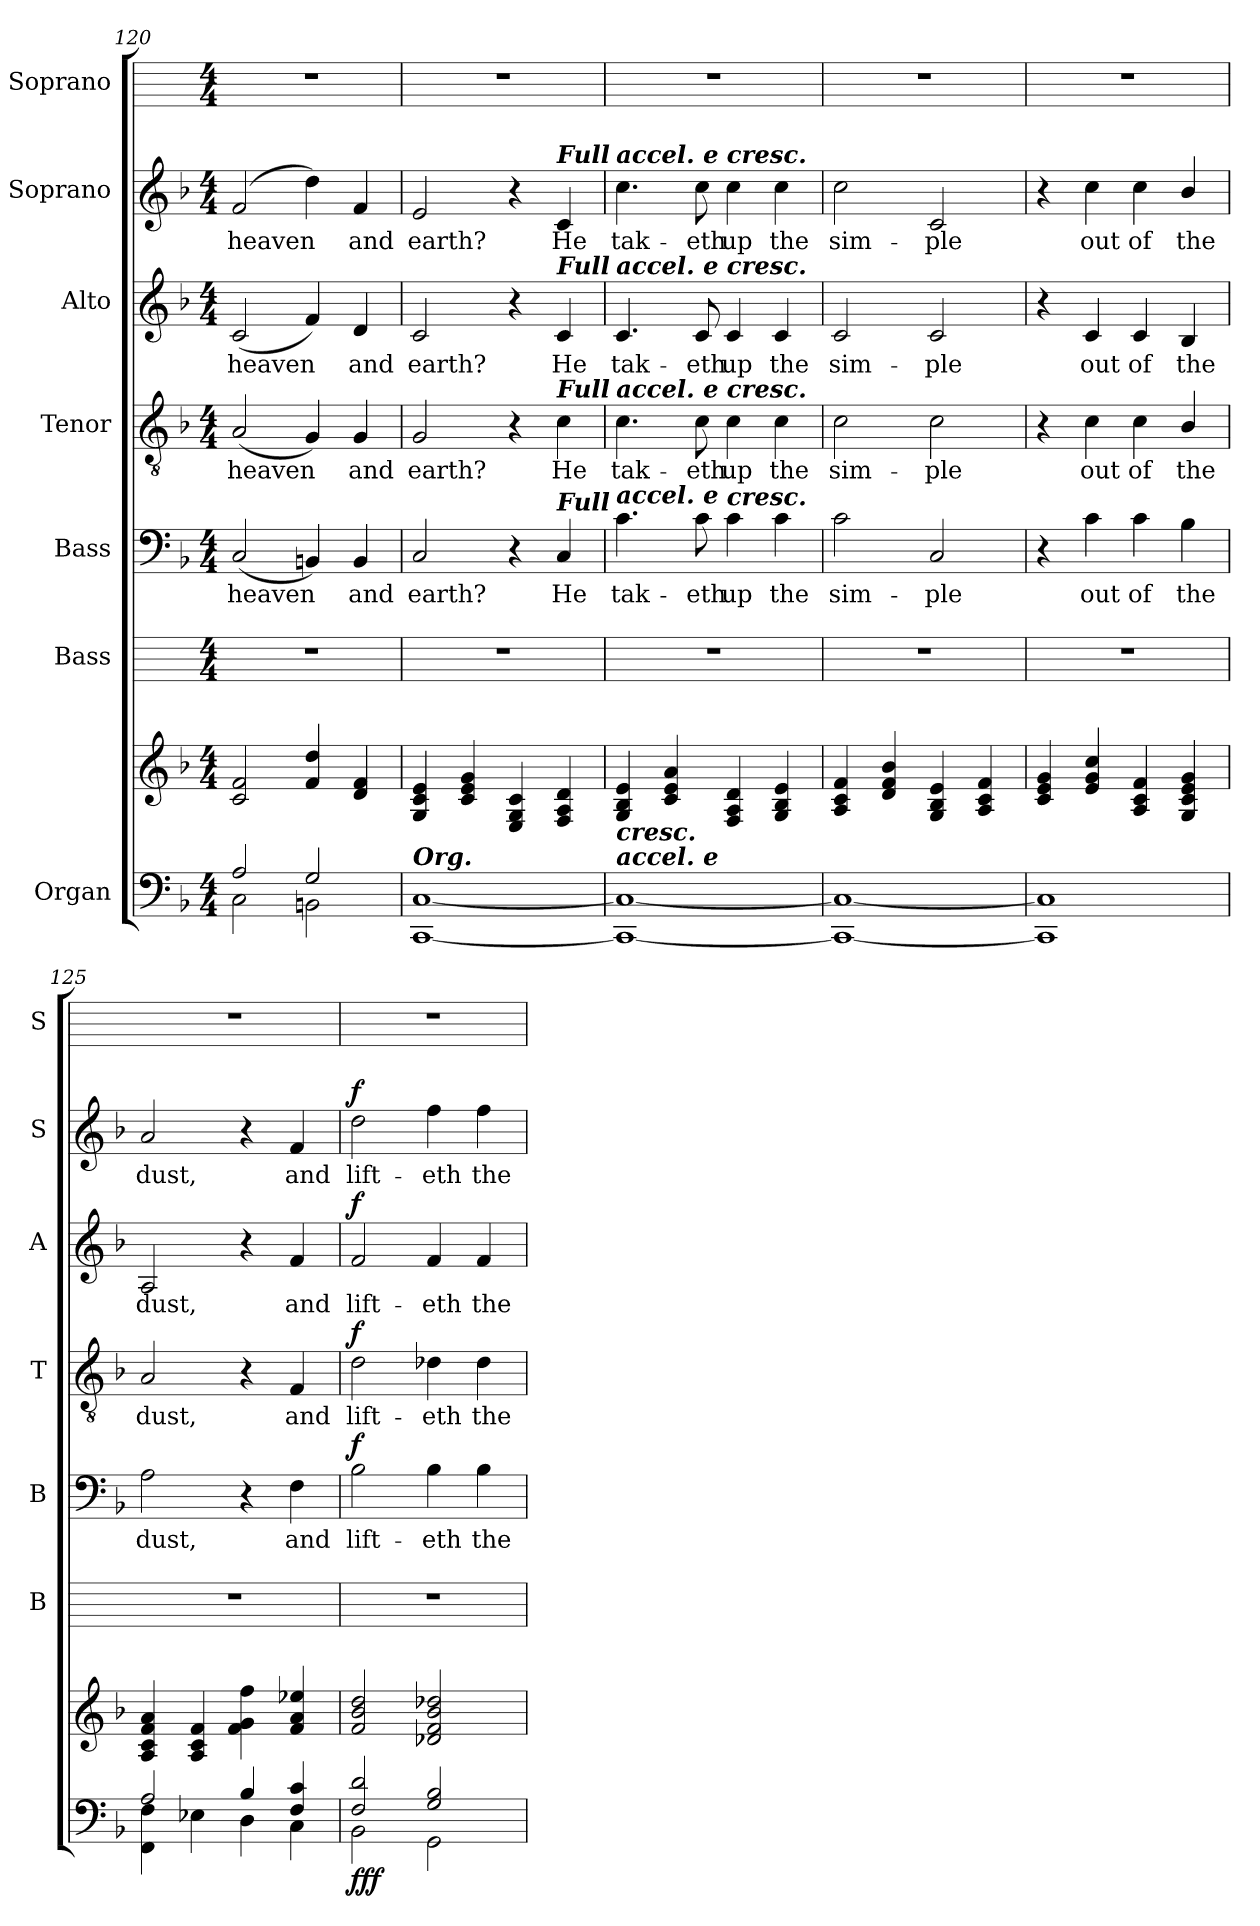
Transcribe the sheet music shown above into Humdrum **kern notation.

**kern	**kern	**dynam	**kern	**kern	**text	**dynam	**kern	**text	**dynam	**kern	**text	**dynam	**kern	**text	**dynam	**kern
*part7	*part7	*part7	*part6	*part5	*part5	*part5	*part4	*part4	*part4	*part3	*part3	*part3	*part2	*part2	*part2	*part1
*staff8	*staff7	*staff7/8	*staff6	*staff5	*staff5	*staff5	*staff4	*staff4	*staff4	*staff3	*staff3	*staff3	*staff2	*staff2	*staff2	*staff1
*I"Organ	*	*	*I"Bass	*I"Bass	*	*	*I"Tenor	*	*	*I"Alto	*	*	*I"Soprano	*	*	*I"Soprano
*	*	*	*I'B	*I'B	*	*	*I'T	*	*	*I'A	*	*	*I'S	*	*	*I'S
!!LO:LB:g=z
*clefF4	*clefG2	*	*	*clefF4	*	*	*clefGv2	*	*	*clefG2	*	*	*clefG2	*	*	*
*k[b-]	*k[b-]	*	*	*k[b-]	*	*	*k[b-]	*	*	*k[b-]	*	*	*k[b-]	*	*	*
*F:	*F:	*	*	*F:	*	*	*F:	*	*	*F:	*	*	*F:	*	*	*
*M4/4	*M4/4	*	*M4/4	*M4/4	*	*	*M4/4	*	*	*M4/4	*	*	*M4/4	*	*	*M4/4
=120	=120	=120	=120	=120	=120	=120	=120	=120	=120	=120	=120	=120	=120	=120	=120	=120
*^	*	*	*	*	*	*	*	*	*	*	*	*	*	*	*	*
!	!	!	!	!	!	!LO:LY:b	!	!	!LO:LY:b	!	!	!LO:LY:b	!	!	!LO:LY:b	!	!
2A/	2C\	2c 2f	.	1r	(<2C	heaven	.	(<2A	heaven	.	(<2c	heaven	.	(<2f	heaven	.	1r
2G/	2BBn\	4f 4dd	.	.	4BBn)	.	.	4G)	.	.	4f)	.	.	4dd)	.	.	.
!	!	!	!	!	!	!LO:LY:b	!	!	!LO:LY:b	!	!	!LO:LY:b	!	!	!LO:LY:b	!	!
.	.	4d 4f	.	.	4BB	and	.	4G	and	.	4d	and	.	4f	and	.	.
=121	=121	=121	=121	=121	=121	=121	=121	=121	=121	=121	=121	=121	=121	=121	=121	=121	=121
!LO:TX:a:Bi:t=Org.	!	!	!	!	!	!	!	!	!	!	!	!	!	!	!	!	!
!	!	!	!	!	!	!LO:LY:b	!	!	!LO:LY:b	!	!	!LO:LY:b	!	!	!LO:LY:b	!	!
1ryy	[1CC\ [1C\	4G 4c 4e	.	1r	2C	earth?	.	2G	earth?	.	2c	earth?	.	2e	earth?	.	1r
.	.	4c 4e 4g	.	.	.	.	.	.	.	.	.	.	.	.	.	.	.
.	.	4E 4G 4c	.	.	4r	.	.	4r	.	.	4r	.	.	4r	.	.	.
!	!	!	!	!	!	!	!	!	!	!	!	!	!	!LO:TX:a:Bi:t=Full	!	!	!
!	!	!	!	!	!	!	!	!	!	!	!LO:TX:a:Bi:t=Full	!	!	!	!	!	!
!	!	!	!	!	!	!	!	!LO:TX:a:Bi:t=Full	!	!	!	!	!	!	!	!	!
!	!	!	!	!	!LO:TX:a:Bi:t=Full	!	!	!	!	!	!	!	!	!	!	!	!
!	!	!	!	!	!	!LO:LY:b	!	!	!LO:LY:b	!	!	!LO:LY:b	!	!	!LO:LY:b	!	!
.	.	4F 4A 4d	.	.	4C	He	.	4c	He	.	4c	He	.	4c	He	.	.
=122	=122	=122	=122	=122	=122	=122	=122	=122	=122	=122	=122	=122	=122	=122	=122	=122	=122
!	!	!	!	!	!	!	!	!	!	!	!	!	!	!LO:TX:a:Bi:t=accel. e	!	!	!
!	!	!	!	!	!	!	!	!	!	!	!LO:TX:a:Bi:t=accel. e	!	!	!	!	!	!
!	!	!	!	!	!	!	!	!LO:TX:a:Bi:t=accel. e	!	!	!	!	!	!	!	!	!
!	!	!	!	!	!LO:TX:a:Bi:t=accel. e	!	!	!	!	!	!	!	!	!	!	!	!
!LO:TX:a:Bi:t=accel. e	!	!	!	!	!	!	!	!	!	!	!	!	!	!	!	!	!
!LO:TX:a:Bi:t=cresc.	!	!	!	!	!	!	!	!	!	!	!	!	!	!	!	!	!
!	!	!	!	!	!	!LO:LY:b	!	!	!LO:LY:b	!	!	!LO:LY:b	!	!	!LO:LY:b	!	!
1ryy	1CC\_ 1C\_	4G 4B- 4e	.	1r	4.c	tak-	.	4.c	tak-	.	4.c	tak-	.	4.cc	tak-	.	1r
.	.	4c 4e 4a	.	.	.	.	.	.	.	.	.	.	.	.	.	.	.
!	!	!	!	!	!	!LO:LY:b	!	!	!LO:LY:b	!	!	!LO:LY:b	!	!	!LO:LY:b	!	!
.	.	.	.	.	8c	-eth	.	8c	-eth	.	8c	-eth	.	8cc	-eth	.	.
!	!	!	!	!	!	!	!	!	!	!	!	!	!	!LO:TX:a:Bi:t=cresc.	!	!	!
!	!	!	!	!	!	!	!	!	!	!	!LO:TX:a:Bi:t=cresc.	!	!	!	!	!	!
!	!	!	!	!	!	!	!	!LO:TX:a:Bi:t=cresc.	!	!	!	!	!	!	!	!	!
!	!	!	!	!	!LO:TX:a:Bi:t=cresc.	!	!	!	!	!	!	!	!	!	!	!	!
!	!	!	!	!	!	!LO:LY:b	!	!	!LO:LY:b	!	!	!LO:LY:b	!	!	!LO:LY:b	!	!
.	.	4F 4A 4d	.	.	4c	up	.	4c	up	.	4c	up	.	4cc	up	.	.
!	!	!	!	!	!	!LO:LY:b	!	!	!LO:LY:b	!	!	!LO:LY:b	!	!	!LO:LY:b	!	!
.	.	4G 4B- 4e	.	.	4c	the	.	4c	the	.	4c	the	.	4cc	the	.	.
=123	=123	=123	=123	=123	=123	=123	=123	=123	=123	=123	=123	=123	=123	=123	=123	=123	=123
!	!	!	!	!	!	!LO:LY:b	!	!	!LO:LY:b	!	!	!LO:LY:b	!	!	!LO:LY:b	!	!
1ryy	1CC\_ 1C\_	4A 4c 4f	.	1r	2c	sim-	.	2c	sim-	.	2c	sim-	.	2cc	sim-	.	1r
.	.	4d 4f 4b-	.	.	.	.	.	.	.	.	.	.	.	.	.	.	.
!	!	!	!	!	!	!LO:LY:b	!	!	!LO:LY:b	!	!	!LO:LY:b	!	!	!LO:LY:b	!	!
.	.	4G 4B- 4e	.	.	2C	-ple	.	2c	-ple	.	2c	-ple	.	2c	-ple	.	.
.	.	4A 4c 4f	.	.	.	.	.	.	.	.	.	.	.	.	.	.	.
=124	=124	=124	=124	=124	=124	=124	=124	=124	=124	=124	=124	=124	=124	=124	=124	=124	=124
1ryy	1CC\] 1C\]	4c 4e 4g	.	1r	4r	.	.	4r	.	.	4r	.	.	4r	.	.	1r
!	!	!	!	!	!	!LO:LY:b	!	!	!LO:LY:b	!	!	!LO:LY:b	!	!	!LO:LY:b	!	!
.	.	4e 4g 4cc	.	.	4c	out	.	4c	out	.	4c	out	.	4cc	out	.	.
!	!	!	!	!	!	!LO:LY:b	!	!	!LO:LY:b	!	!	!LO:LY:b	!	!	!LO:LY:b	!	!
.	.	4A 4c 4f	.	.	4c	of	.	4c	of	.	4c	of	.	4cc	of	.	.
!	!	!	!	!	!	!LO:LY:b	!	!	!LO:LY:b	!	!	!LO:LY:b	!	!	!LO:LY:b	!	!
.	.	4G 4c 4e 4g	.	.	4B-\	the	.	4B-/	the	.	4B-/	the	.	4b-/	the	.	.
=125	=125	=125	=125	=125	=125	=125	=125	=125	=125	=125	=125	=125	=125	=125	=125	=125	=125
!	!	!	!	!	!	!LO:LY:b	!	!	!LO:LY:b	!	!	!LO:LY:b	!	!	!LO:LY:b	!	!
2A/	4FF\ 4F\	4A 4c 4f 4a	.	1r	2A	dust,	.	2A	dust,	.	2A	dust,	.	2a	dust,	.	1r
.	4E-X\	4A 4c 4f	.	.	.	.	.	.	.	.	.	.	.	.	.	.	.
4B-/	4D\	4f 4g 4ff	.	.	4r	.	.	4r	.	.	4r	.	.	4r	.	.	.
!	!	!	!	!	!	!LO:LY:b	!	!	!LO:LY:b	!	!	!LO:LY:b	!	!	!LO:LY:b	!	!
4F/ 4c/	4C\	4f 4a 4ee-X	.	.	4F	and	.	4F	and	.	4f	and	.	4f	and	.	.
=126	=126	=126	=126	=126	=126	=126	=126	=126	=126	=126	=126	=126	=126	=126	=126	=126	=126
!	!	!	!LO:DY:b=2	!	!	!LO:LY:b	!	!	!LO:LY:b	!	!	!LO:LY:b	!	!	!LO:LY:b	!	!
!	!	!	!LO:DY:n=1:b=2	!	!	!	!	!	!	!	!	!	!	!	!	!	!
!	!	!	!LO:DY:n=2:b	!	!	!	!LO:DY:b	!	!	!LO:DY:b	!	!	!LO:DY:b	!	!	!LO:DY:b	!
2F/ 2d/	2BB-\	2f 2b- 2dd	f f f	1r	2B-	lift-	f	2d	lift-	f	2f	lift-	f	2dd	lift-	f	1r
!	!	!	!	!	!	!LO:LY:b	!	!	!LO:LY:b	!	!	!LO:LY:b	!	!	!LO:LY:b	!	!
2G/ 2B-/	2GG\	2d-X 2f 2b- 2dd-X	.	.	4B-	-eth	.	4d-X	-eth	.	4f	-eth	.	4ff	-eth	.	.
!	!	!	!	!	!	!LO:LY:b	!	!	!LO:LY:b	!	!	!LO:LY:b	!	!	!LO:LY:b	!	!
.	.	.	.	.	4B-	the	.	4d-	the	.	4f	the	.	4ff	the	.	.
*v	*v	*	*	*	*	*	*	*	*	*	*	*	*	*	*	*	*
=	=	=	=	=	=	=	=	=	=	=	=	=	=	=	=	=
*-	*-	*-	*-	*-	*-	*-	*-	*-	*-	*-	*-	*-	*-	*-	*-	*-
